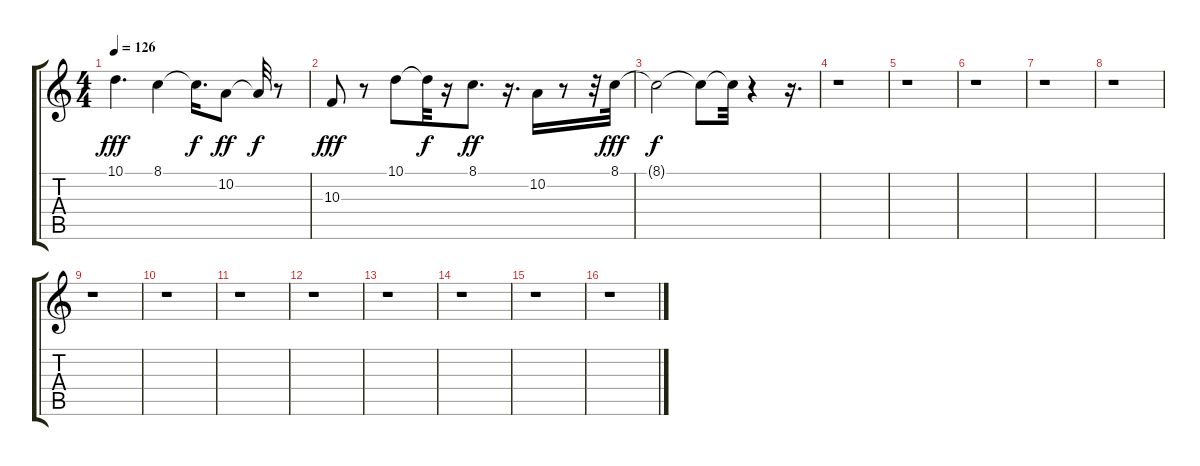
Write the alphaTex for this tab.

\track "" {instrument acousticgrandpiano}
\staff {score tabs}
\tuning (E4 B3 G3 D3 A2 E2) {hide}
\ts (4 4)
\tempo 126
\clef g2
\ks c
10.1.4{d dy fff} 8.1.4 8.1{t}.16{d dy f} 10.2.8{dy ff} 10.2{t}.32{dy f} r.8 |
10.3.8{dy fff} r.8 10.1.8 10.1{t}.32{dy f} r.16 8.1.8{d dy ff} r.16{d} 10.2.16 r.8 r.32 8.1.32{dy fff} |
8.1{t}.2{dy f} 8.1{t}.8 8.1{t}.32 r.4 r.16{d} |
r.1 |
r.1 |
r.1 |
r.1 |
r.1 |
r.1 |
r.1 |
r.1 |
r.1 |
r.1 |
r.1 |
r.1 |
r.1
